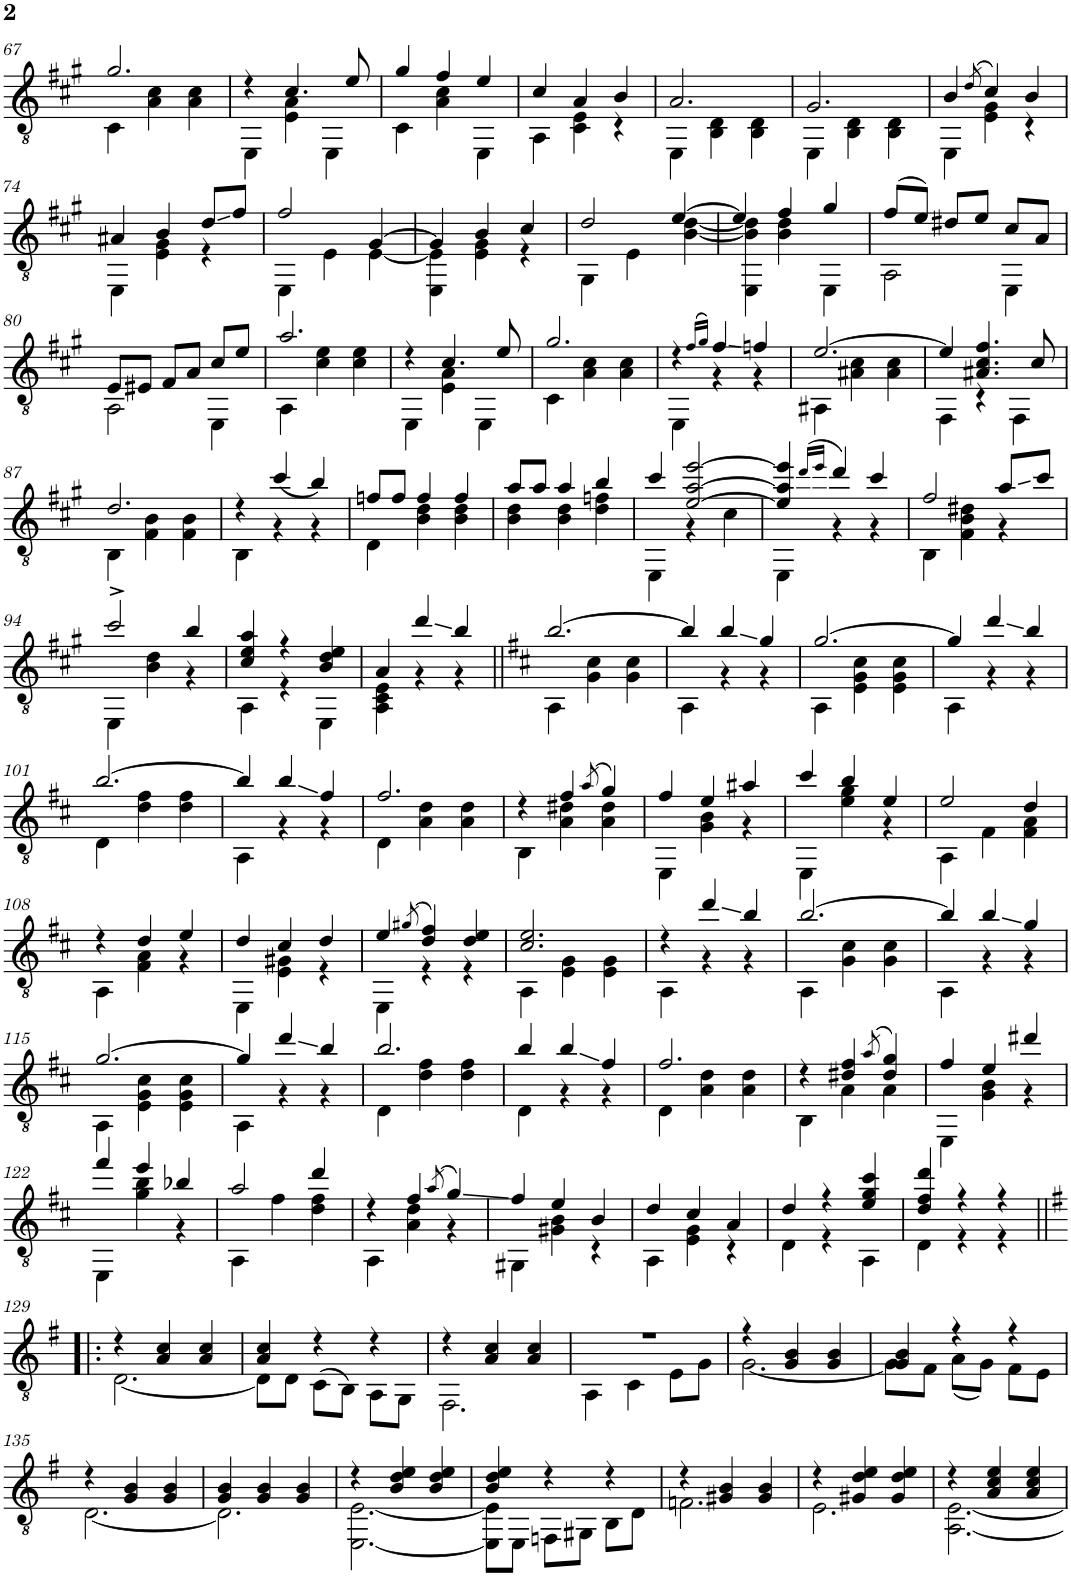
**kern
*part1
*staff1
*I"Classical Guitar
*I'Guit.
!!LO:PB:g=z
*clefGv2
*k[f#c#g#]
*A:
*M3/4
=67
*^
2.g#/	4C#\
.	4A\ 4c#\
.	4A\ 4c#\
=68	=68
4r	4EE\
4.c#/	4E\ 4A\
.	4EE\
8e/	.
=69	=69
4g#/	4C#\
4f#/	4A\ 4c#\
4e/	4EE\
=70	=70
4c#/	4AA\
4A/	4C#\ 4E\
4B/	4r
=71	=71
2.A/	4EE\
.	4BB\ 4D\
.	4BB\ 4D\
=72	=72
2.G#/	4EE\
.	4BB\ 4D\
.	4BB\ 4D\
=73	=73
4B/	4EE\
(8qd/	.
4c#/)	4E\ 4G#\
4B/	4r
!!LO:LB:g=z	!!
=74	=74
4A#X/	4EE\
4B/	4E\ 4G#\
8d/L	4r
8f#/J	.
=75	=75
2f#/	4EE\
.	4E\
[4G#/	[4E\
=76	=76
4G#/]	4EE\ 4E\]
4B/	4E\ 4G#\
4c#/	4r
=77	=77
2d/	4GG#\
.	4E\
[4e/	[4B\ [4d\
=78	=78
4e/]	4EE\ 4B\] 4d\]
4f#/	4B\ 4d\
4g#/	4EE\
=79	=79
(8f#/L	2AA\
8e/J)	.
8d#X/L	.
8e/J	.
8c#/L	4EE\
8A/J	.
!!LO:LB:g=z	!!
=80	=80
8E/L	2AA\
8E#X/J	.
8F#/L	.
8A/J	.
8c#/L	4EE\
8e/J	.
=81	=81
2.a/	4AA\
.	4c#\ 4e\
.	4c#\ 4e\
=82	=82
4r	4EE\
4.c#/	4E\ 4A\
.	4EE\
8e/	.
=83	=83
2.g#/	4C#\
.	4A\ 4c#\
.	4A\ 4c#\
=84	=84
4r	4EE\
(16qf#/LL	.
16qg#/JJ)	.
4f#/	4r
4fn/	4r
=85	=85
[2.e/	4AA#X\
.	4A#X\ 4c#\
.	4A#\ 4c#\
=86	=86
4e/]	4FF#\
4.A#X/ 4.c#/ 4.f#/	4r
.	4FF#\
8c#/	.
!!LO:LB:g=z	!!
=87	=87
2.d/	4BB\
.	4F#\ 4B\
.	4F#\ 4B\
=88	=88
4r	4BB\
(<4cc#/	4r
4b/)	4r
=89	=89
8fn/L	4D\
8f/J	.
4f/	4B\ 4d\
4f/	4B\ 4d\
=90	=90
8a/L	4B\ 4d\
8a/J	.
4a/	4B\ 4d\
4b/	4d\ 4fn\
=91	=91
4cc#/	4EE\
[2e/ [2a/ [2ee/	4r
.	4c#\
=92	=92
4e/] 4a/] 4ee/]	4EE\
(16qdd/LL	.
16qee/JJ	.
4dd/)	4r
4cc#/	4r
=93	=93
2f#/	4BB\
.	4F#\ 4B\ 4d#X\
8a/L	4r
8cc#/J	.
!!LO:LB:g=z	!!
=94	=94
2cc#^/	4EE\
.	4B\ 4d\
4b/	4r
=95	=95
4c#/ 4e/ 4a/	4AA\
4r	4r
4B/ 4d/ 4e/	4EE\
=96	=96
4A/	4AA\ 4C#\ 4E\
4dd/	4r
4b/	4r
=97||	=97||
*k[f#c#]	*
*D:	*
[2.b/	4AA\
.	4G\ 4c#\
.	4G\ 4c#\
=98	=98
4b/]	4AA\
4b/	4r
4g/	4r
=99	=99
[2.g/	4AA\
.	4E\ 4G\ 4c#\
.	4E\ 4G\ 4c#\
=100	=100
4g/]	4AA\
4dd/	4r
4b/	4r
!!LO:LB:g=z	!!
=101	=101
[2.b/	4D\
.	4d\ 4f#\
.	4d\ 4f#\
=102	=102
4b/]	4AA\
4b/	4r
4f#/	4r
=103	=103
2.f#/	4D\
.	4A\ 4d\
.	4A\ 4d\
=104	=104
4r	4BB\
4f#/	4A\ 4d#X\
(8qa/	.
4g/)	4A\ 4d#\
=105	=105
4f#/	4EE\
4e/	4G\ 4B\
4a#X/	4r
=106	=106
4cc#/	4EE\
4b/	4e\ 4g\
4e/	4r
=107	=107
2e/	4AA\
.	4F#\
4d/	4F#\ 4A\
!!LO:LB:g=z	!!
=108	=108
4r	4AA\
4d/	4F#\ 4A\
4e/	4r
=109	=109
4d/	4EE\
4c#/	4E\ 4G#X\
4d/	4r
=110	=110
4e/	4EE\
(8qg#X/	.
4d/ 4f#/)	4r
4d/ 4e/	4r
=111	=111
2.c#/ 2.e/	4AA\
.	4E\ 4G\
.	4E\ 4G\
=112	=112
4r	4AA\
4dd/	4r
4b/	4r
=113	=113
[2.b/	4AA\
.	4G\ 4c#\
.	4G\ 4c#\
=114	=114
4b/]	4AA\
4b/	4r
4g/	4r
!!LO:LB:g=z	!!
=115	=115
[2.g/	4AA\
.	4E\ 4G\ 4c#\
.	4E\ 4G\ 4c#\
=116	=116
4g/]	4AA\
4dd/	4r
4b/	4r
=117	=117
2.b/	4D\
.	4d\ 4f#\
.	4d\ 4f#\
=118	=118
4b/	4D\
4b/	4r
4f#/	4r
=119	=119
2.f#/	4D\
.	4A\ 4d\
.	4A\ 4d\
=120	=120
4r	4BB\
4d#X/ 4f#/	4A\
(8qa/	.
4d#/ 4g/)	4A\
=121	=121
4f#/	4EE\
4e/	4G\ 4B\
4dd#X/	4r
!!LO:LB:g=z	!!
=122	=122
4ff#/	4EE\
4ee/	4g\ 4b\
4b-X/	4r
=123	=123
2a/	4AA\
.	4f#\
4dd/	4d\ 4f#\
=124	=124
4r	4AA\
4f#/	4A\ 4d\
(8qa/	.
4g/)	4r
=125	=125
4f#/	4GG#X\
4e/	4G#X\ 4B\
4B/	4r
=126	=126
4d/	4AA\
4c#/	4E\ 4G\
4A/	4r
=127	=127
4d/	4D\
4r	4r
4e/ 4g/ 4cc#/	4AA\
=128	=128
4d/ 4f#/ 4dd/	4D\
4r	4r
4r	4r
!!LO:LB:g=z	!!
=129!|:	=129!|:
*k[f#]	*
*G:	*
4r	[2.D\
4A/ 4c/	.
4A/ 4c/	.
=130	=130
4A/ 4c/	8D\L]
.	8D\J
4r	(>8C\L
.	8BB\J)
4r	8AA\L
.	8GG\J
=131	=131
4r	2.FF#\
4A/ 4c/	.
4A/ 4c/	.
=132	=132
2.r	4AA\
.	4C\
.	8E\L
.	8G\J
=133	=133
4r	[2.G\
4G/ 4B/	.
4G/ 4B/	.
=134	=134
4G/ 4B/	8G\L]
.	8F#\J
4r	(8A\L
.	8G\J)
4r	8F#\L
.	8E\J
!!LO:LB:g=z	!!
=135	=135
4r	[2.D\
4G/ 4B/	.
4G/ 4B/	.
=136	=136
4G/ 4B/	2.D\]
4G/ 4B/	.
4G/ 4B/	.
=137	=137
4r	[2.EE\ [2.E\
4B/ 4d/ 4e/	.
4B/ 4d/ 4e/	.
=138	=138
4B/ 4d/ 4e/	8EE\] 8E\]L
.	8EE\J
4r	8FFn\L
.	8GG#X\J
4r	8BB\L
.	8D\J
=139	=139
4r	2.Fn\
4G#X/ 4B/	.
4G#/ 4B/	.
=140	=140
4r	2.E\
4G#X/ 4d/ 4e/	.
4G#/ 4d/ 4e/	.
=141	=141
4r	[2.AA\ [2.E\
4A/ 4c/ 4e/	.
4A/ 4c/ 4e/	.
*v	*v
=
*-
